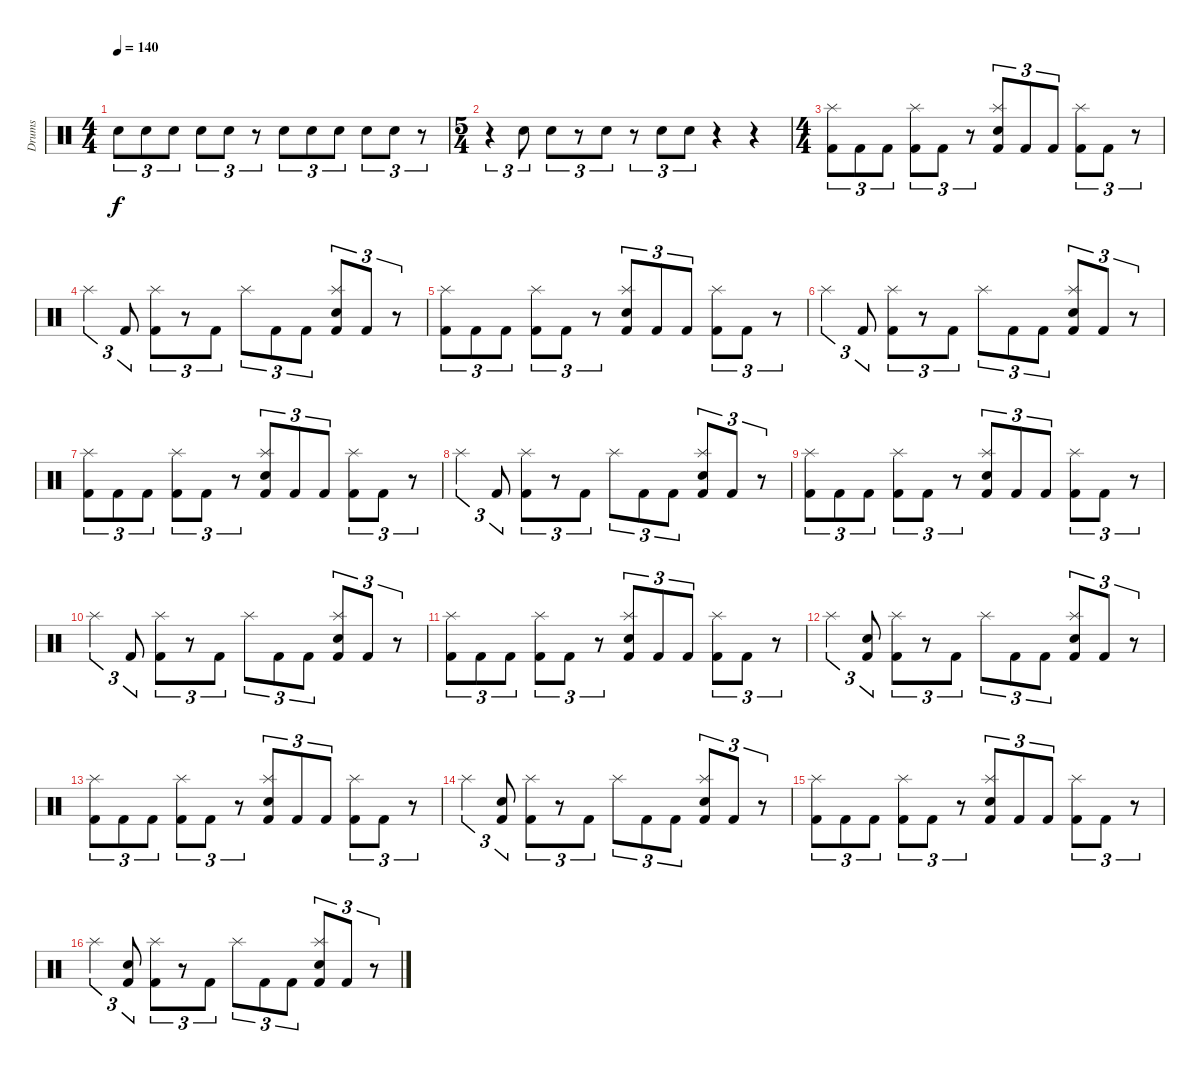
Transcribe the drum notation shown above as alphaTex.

\track ("Drums" "Drums") {instrument percussion}
\staff {score}
\articulation defaults
\ts (4 4)
\tempo 140
\clef neutral
\ks c "Snare (hit) 2".8{tu (3 2) dy f} "Snare (hit) 2".8{tu (3 2)} "Snare (hit) 2".8{tu (3 2)} "Snare (hit) 2".8{tu (3 2)} "Snare (hit) 2".8{tu (3 2)}
r.8{tu (3 2)} "Snare (hit) 2".8{tu (3 2)} "Snare (hit) 2".8{tu (3 2)} "Snare (hit) 2".8{tu (3 2)} "Snare (hit) 2".8{tu (3 2)} "Snare (hit) 2".8{tu (3 2)} r.8{tu (3 2)} |
\ts (5 4)
r.4{tu (3 2)} "Snare (hit) 2".8{tu (3 2)} "Snare (hit) 2".8{tu (3 2)} r.8{tu (3 2)} "Snare (hit) 2".8{tu (3 2)} r.8{tu (3 2)} "Snare (hit) 2".8{tu (3 2)} "Snare (hit) 2".8{tu (3 2)} r.4 r.4 |
\ts (4 4)
("Splash (hit)" "Kick (hit) 2").8{tu (3 2)} "Kick (hit) 2".8{tu (3 2)} "Kick (hit) 2".8{tu (3 2)} ("Splash (hit)" "Kick (hit) 2").8{tu (3 2)} "Kick (hit) 2".8{tu (3 2)} r.8{tu (3 2)} ("Splash (hit)" "Snare (hit) 2" "Kick (hit) 2").8{tu (3 2)} "Kick (hit) 2".8{tu (3 2)} "Kick (hit) 2".8{tu (3 2)} ("Splash (hit)" "Kick (hit) 2").8{tu (3 2)} "Kick (hit) 2".8{tu (3 2)} r.8{tu (3 2)} |
"Splash (hit)".4{tu (3 2)} "Kick (hit) 2".8{tu (3 2)} ("Splash (hit)" "Kick (hit) 2").8{tu (3 2)} r.8{tu (3 2)} "Kick (hit) 2".8{tu (3 2)} "Splash (hit)".8{tu (3 2)} "Kick (hit) 2".8{tu (3 2)} "Kick (hit) 2".8{tu (3 2)} ("Splash (hit)" "Snare (hit) 2" "Kick (hit) 2").8{tu (3 2)} "Kick (hit) 2".8{tu (3 2)} r.8{tu (3 2)} |
("Splash (hit)" "Kick (hit) 2").8{tu (3 2)} "Kick (hit) 2".8{tu (3 2)} "Kick (hit) 2".8{tu (3 2)} ("Splash (hit)" "Kick (hit) 2").8{tu (3 2)} "Kick (hit) 2".8{tu (3 2)} r.8{tu (3 2)} ("Splash (hit)" "Snare (hit) 2" "Kick (hit) 2").8{tu (3 2)} "Kick (hit) 2".8{tu (3 2)} "Kick (hit) 2".8{tu (3 2)} ("Splash (hit)" "Kick (hit) 2").8{tu (3 2)} "Kick (hit) 2".8{tu (3 2)} r.8{tu (3 2)} |
"Splash (hit)".4{tu (3 2)} "Kick (hit) 2".8{tu (3 2)} ("Splash (hit)" "Kick (hit) 2").8{tu (3 2)} r.8{tu (3 2)} "Kick (hit) 2".8{tu (3 2)} "Splash (hit)".8{tu (3 2)} "Kick (hit) 2".8{tu (3 2)} "Kick (hit) 2".8{tu (3 2)} ("Splash (hit)" "Snare (hit) 2" "Kick (hit) 2").8{tu (3 2)} "Kick (hit) 2".8{tu (3 2)} r.8{tu (3 2)} |
("Splash (hit)" "Kick (hit) 2").8{tu (3 2)} "Kick (hit) 2".8{tu (3 2)} "Kick (hit) 2".8{tu (3 2)} ("Splash (hit)" "Kick (hit) 2").8{tu (3 2)} "Kick (hit) 2".8{tu (3 2)} r.8{tu (3 2)} ("Splash (hit)" "Snare (hit) 2" "Kick (hit) 2").8{tu (3 2)} "Kick (hit) 2".8{tu (3 2)} "Kick (hit) 2".8{tu (3 2)} ("Splash (hit)" "Kick (hit) 2").8{tu (3 2)} "Kick (hit) 2".8{tu (3 2)} r.8{tu (3 2)} |
"Splash (hit)".4{tu (3 2)} "Kick (hit) 2".8{tu (3 2)} ("Splash (hit)" "Kick (hit) 2").8{tu (3 2)} r.8{tu (3 2)} "Kick (hit) 2".8{tu (3 2)} "Splash (hit)".8{tu (3 2)} "Kick (hit) 2".8{tu (3 2)} "Kick (hit) 2".8{tu (3 2)} ("Splash (hit)" "Snare (hit) 2" "Kick (hit) 2").8{tu (3 2)} "Kick (hit) 2".8{tu (3 2)} r.8{tu (3 2)} |
("Splash (hit)" "Kick (hit) 2").8{tu (3 2)} "Kick (hit) 2".8{tu (3 2)} "Kick (hit) 2".8{tu (3 2)} ("Splash (hit)" "Kick (hit) 2").8{tu (3 2)} "Kick (hit) 2".8{tu (3 2)} r.8{tu (3 2)} ("Splash (hit)" "Snare (hit) 2" "Kick (hit) 2").8{tu (3 2)} "Kick (hit) 2".8{tu (3 2)} "Kick (hit) 2".8{tu (3 2)} ("Splash (hit)" "Kick (hit) 2").8{tu (3 2)} "Kick (hit) 2".8{tu (3 2)} r.8{tu (3 2)} |
"Splash (hit)".4{tu (3 2)} "Kick (hit) 2".8{tu (3 2)} ("Splash (hit)" "Kick (hit) 2").8{tu (3 2)} r.8{tu (3 2)} "Kick (hit) 2".8{tu (3 2)} "Splash (hit)".8{tu (3 2)} "Kick (hit) 2".8{tu (3 2)} "Kick (hit) 2".8{tu (3 2)} ("Splash (hit)" "Snare (hit) 2" "Kick (hit) 2").8{tu (3 2)} "Kick (hit) 2".8{tu (3 2)} r.8{tu (3 2)} |
("Splash (hit)" "Kick (hit) 2").8{tu (3 2)} "Kick (hit) 2".8{tu (3 2)} "Kick (hit) 2".8{tu (3 2)} ("Splash (hit)" "Kick (hit) 2").8{tu (3 2)} "Kick (hit) 2".8{tu (3 2)} r.8{tu (3 2)} ("Splash (hit)" "Snare (hit) 2" "Kick (hit) 2").8{tu (3 2)} "Kick (hit) 2".8{tu (3 2)} "Kick (hit) 2".8{tu (3 2)} ("Splash (hit)" "Kick (hit) 2").8{tu (3 2)} "Kick (hit) 2".8{tu (3 2)} r.8{tu (3 2)} |
"Splash (hit)".4{tu (3 2)} ("Snare (hit) 2" "Kick (hit) 2").8{tu (3 2)} ("Splash (hit)" "Kick (hit) 2").8{tu (3 2)} r.8{tu (3 2)} "Kick (hit) 2".8{tu (3 2)} "Splash (hit)".8{tu (3 2)} "Kick (hit) 2".8{tu (3 2)} "Kick (hit) 2".8{tu (3 2)} ("Splash (hit)" "Snare (hit) 2" "Kick (hit) 2").8{tu (3 2)} "Kick (hit) 2".8{tu (3 2)} r.8{tu (3 2)} |
("Splash (hit)" "Kick (hit) 2").8{tu (3 2)} "Kick (hit) 2".8{tu (3 2)} "Kick (hit) 2".8{tu (3 2)} ("Splash (hit)" "Kick (hit) 2").8{tu (3 2)} "Kick (hit) 2".8{tu (3 2)} r.8{tu (3 2)} ("Splash (hit)" "Snare (hit) 2" "Kick (hit) 2").8{tu (3 2)} "Kick (hit) 2".8{tu (3 2)} "Kick (hit) 2".8{tu (3 2)} ("Splash (hit)" "Kick (hit) 2").8{tu (3 2)} "Kick (hit) 2".8{tu (3 2)} r.8{tu (3 2)} |
"Splash (hit)".4{tu (3 2)} ("Snare (hit) 2" "Kick (hit) 2").8{tu (3 2)} ("Splash (hit)" "Kick (hit) 2").8{tu (3 2)} r.8{tu (3 2)} "Kick (hit) 2".8{tu (3 2)} "Splash (hit)".8{tu (3 2)} "Kick (hit) 2".8{tu (3 2)} "Kick (hit) 2".8{tu (3 2)} ("Splash (hit)" "Snare (hit) 2" "Kick (hit) 2").8{tu (3 2)} "Kick (hit) 2".8{tu (3 2)} r.8{tu (3 2)} |
("Splash (hit)" "Kick (hit) 2").8{tu (3 2)} "Kick (hit) 2".8{tu (3 2)} "Kick (hit) 2".8{tu (3 2)} ("Splash (hit)" "Kick (hit) 2").8{tu (3 2)} "Kick (hit) 2".8{tu (3 2)} r.8{tu (3 2)} ("Splash (hit)" "Snare (hit) 2" "Kick (hit) 2").8{tu (3 2)} "Kick (hit) 2".8{tu (3 2)} "Kick (hit) 2".8{tu (3 2)} ("Splash (hit)" "Kick (hit) 2").8{tu (3 2)} "Kick (hit) 2".8{tu (3 2)} r.8{tu (3 2)} |
"Splash (hit)".4{tu (3 2)} ("Snare (hit) 2" "Kick (hit) 2").8{tu (3 2)} ("Splash (hit)" "Kick (hit) 2").8{tu (3 2)} r.8{tu (3 2)} "Kick (hit) 2".8{tu (3 2)} "Splash (hit)".8{tu (3 2)} "Kick (hit) 2".8{tu (3 2)} "Kick (hit) 2".8{tu (3 2)} ("Splash (hit)" "Snare (hit) 2" "Kick (hit) 2").8{tu (3 2)} "Kick (hit) 2".8{tu (3 2)} r.8{tu (3 2)}
